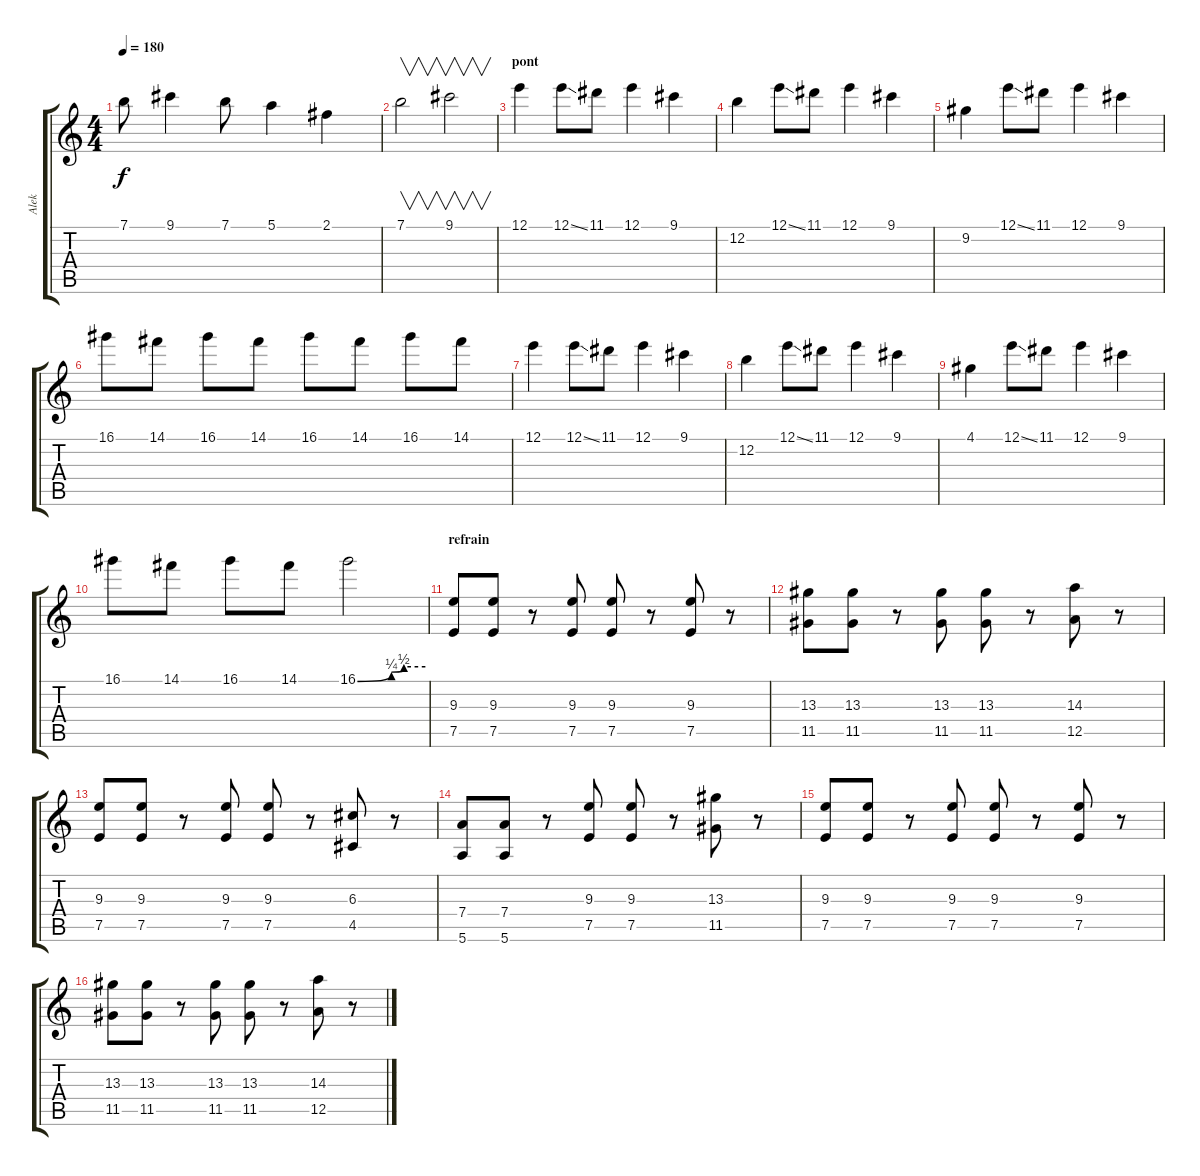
\track ("Alek" "Alek") {instrument distortionguitar}
\staff {score tabs}
\tuning (E4 B3 G3 D3 A2 E2) {hide}
\ts (4 4)
\tempo 180
\clef g2
\ks c
7.1.8{dy f} 9.1.4 7.1.8 5.1.4 2.1.4 |
7.1.2{v} 9.1.2{v} |
\section ("" "pont")
12.1.4 12.1{ss}.8 11.1.8 12.1.4 9.1.4 |
12.2.4 12.1{ss}.8 11.1.8 12.1.4 9.1.4 |
9.2.4 12.1{ss}.8 11.1.8 12.1.4 9.1.4 |
16.1.8 14.1.8 16.1.8 14.1.8 16.1.8 14.1.8 16.1.8 14.1.8 |
12.1.4 12.1{ss}.8 11.1.8 12.1.4 9.1.4 |
12.2.4 12.1{ss}.8 11.1.8 12.1.4 9.1.4 |
4.1.4 12.1{ss}.8 11.1.8 12.1.4 9.1.4 |
16.1.8 14.1.8 16.1.8 14.1.8 16.1{be (custom 0 0 30 1 41 2 60 2)}.2 |
\section ("" "refrain")
(9.3 7.5).8 (9.3 7.5).8 r.8 (9.3 7.5).8 (9.3 7.5).8 r.8 (9.3 7.5).8 r.8 |
(13.3 11.5).8 (13.3 11.5).8 r.8 (13.3 11.5).8 (13.3 11.5).8 r.8 (14.3 12.5).8 r.8 |
(9.3 7.5).8 (9.3 7.5).8 r.8 (9.3 7.5).8 (9.3 7.5).8 r.8 (6.3 4.5).8 r.8 |
(7.4 5.6).8 (7.4 5.6).8 r.8 (9.3 7.5).8 (9.3 7.5).8 r.8 (13.3 11.5).8 r.8 |
(9.3 7.5).8 (9.3 7.5).8 r.8 (9.3 7.5).8 (9.3 7.5).8 r.8 (9.3 7.5).8 r.8 |
(13.3 11.5).8 (13.3 11.5).8 r.8 (13.3 11.5).8 (13.3 11.5).8 r.8 (14.3 12.5).8 r.8
